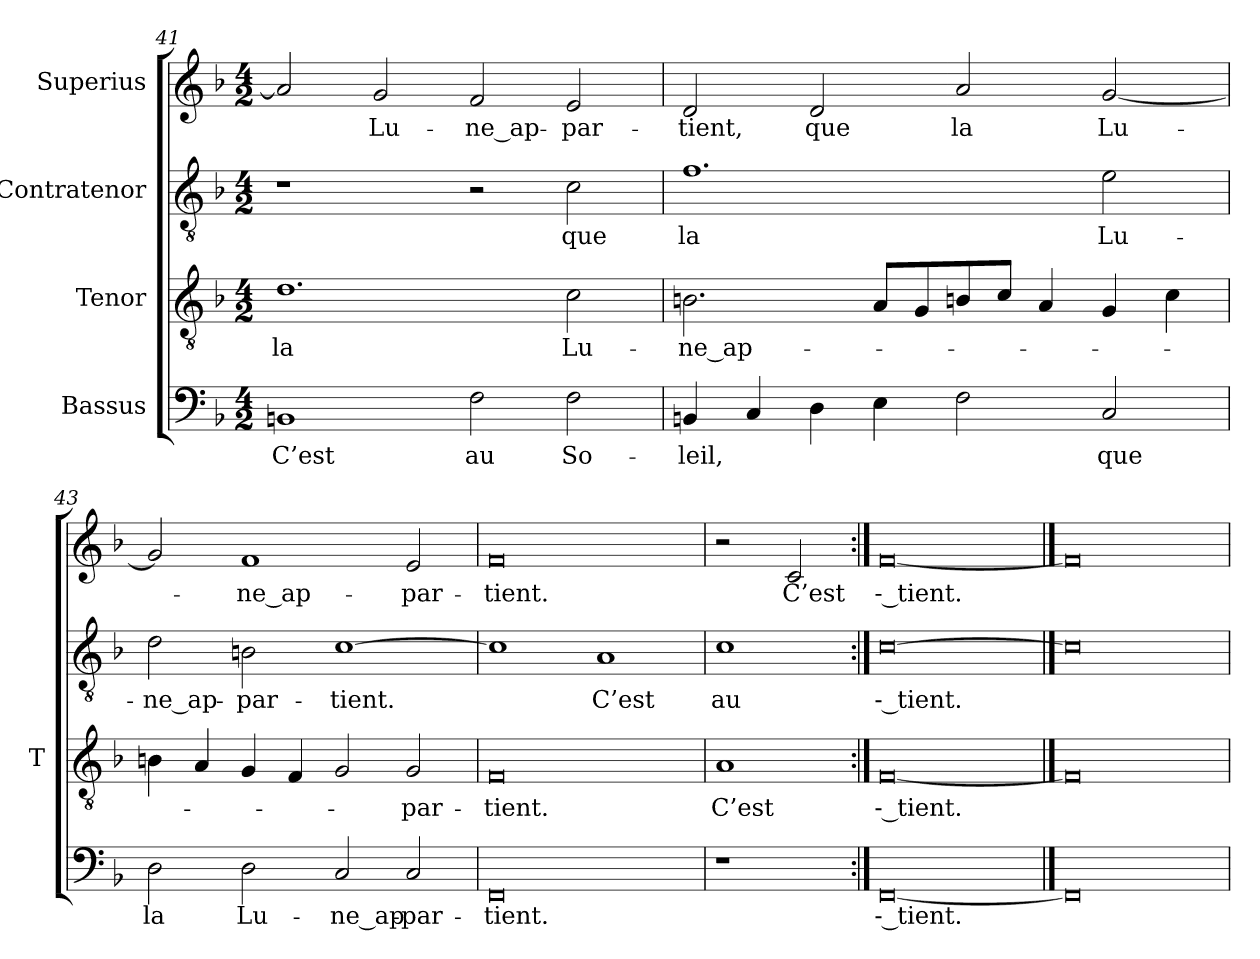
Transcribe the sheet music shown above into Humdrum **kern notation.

**kern	**text	**kern	**text	**kern	**text	**kern	**text
*part4	*part4	*part3	*part3	*part2	*part2	*part1	*part1
*staff4	*staff4	*staff3	*staff3	*staff2	*staff2	*staff1	*staff1
*I"Bassus	*	*I"Tenor	*	*I"Contratenor	*	*I"Superius	*
*	*	*I'T	*	*	*	*	*
*clefF4	*	*clefGv2	*	*clefGv2	*	*clefG2	*
*k[b-]	*	*k[b-]	*	*k[b-]	*	*k[b-]	*
*M4/2	*	*M4/2	*	*M4/2	*	*M4/2	*
=41	=41	=41	=41	=41	=41	=41	=41
1BBn	-C’est	1.d	-la	1r	.	2a]	.
.	.	.	.	.	.	2g	Lu-
2F	-au	.	.	2r	.	2f	ne_ap-
2F	So-	2c	Lu-	2c	-que	2e	par-
=42	=42	=42	=42	=42	=42	=42	=42
4BBn	-leil,	2.Bn	ne_ap-	1.f	-la	2d	-tient,
4C	.	.	.	.	.	.	.
4D	.	.	.	.	.	2d	-que
4E	.	8AL	.	.	.	.	.
.	.	8G	.	.	.	.	.
2F	.	8Bn	.	.	.	2a	-la
.	.	8cJ	.	.	.	.	.
.	.	4A	.	.	.	.	.
2C	-que	4G	.	2e	Lu-	[2g	Lu-
.	.	4c	.	.	.	.	.
=43	=43	=43	=43	=43	=43	=43	=43
2D	-la	4Bn	.	2d	ne_ap-	2g]	.
.	.	4A	.	.	.	.	.
2D	Lu-	4G	.	2Bn	par-	1f	ne_ap-
.	.	4F	.	.	.	.	.
2C	ne_ap-	2G	.	[1c	-tient.	.	.
2C	par-	2G	par-	.	.	2e	par-
=44	=44	=44	=44	=44	=44	=44	=44
0FF	-tient.	0F	-tient.	1c]	.	0f	-tient.
.	.	.	.	1A	-C’est	.	.
=45	=45	=45	=45	=45	=45	=45	=45
1r	.	1A	-C’est	1c	-au	2r	.
.	.	.	.	.	.	2c	-C’est
=46:|!	=46:|!	=46:|!	=46:|!	=46:|!	=46:|!	=46:|!	=46:|!
[0FF	-- tient.	[0F	-- tient.	[0c	-- tient.	[0f	-- tient.
==47	==47	==47	==47	==47	==47	==47	==47
0FF]	.	0F]	.	0c]	.	0f]	.
=	=	=	=	=	=	=	=
*-	*-	*-	*-	*-	*-	*-	*-
